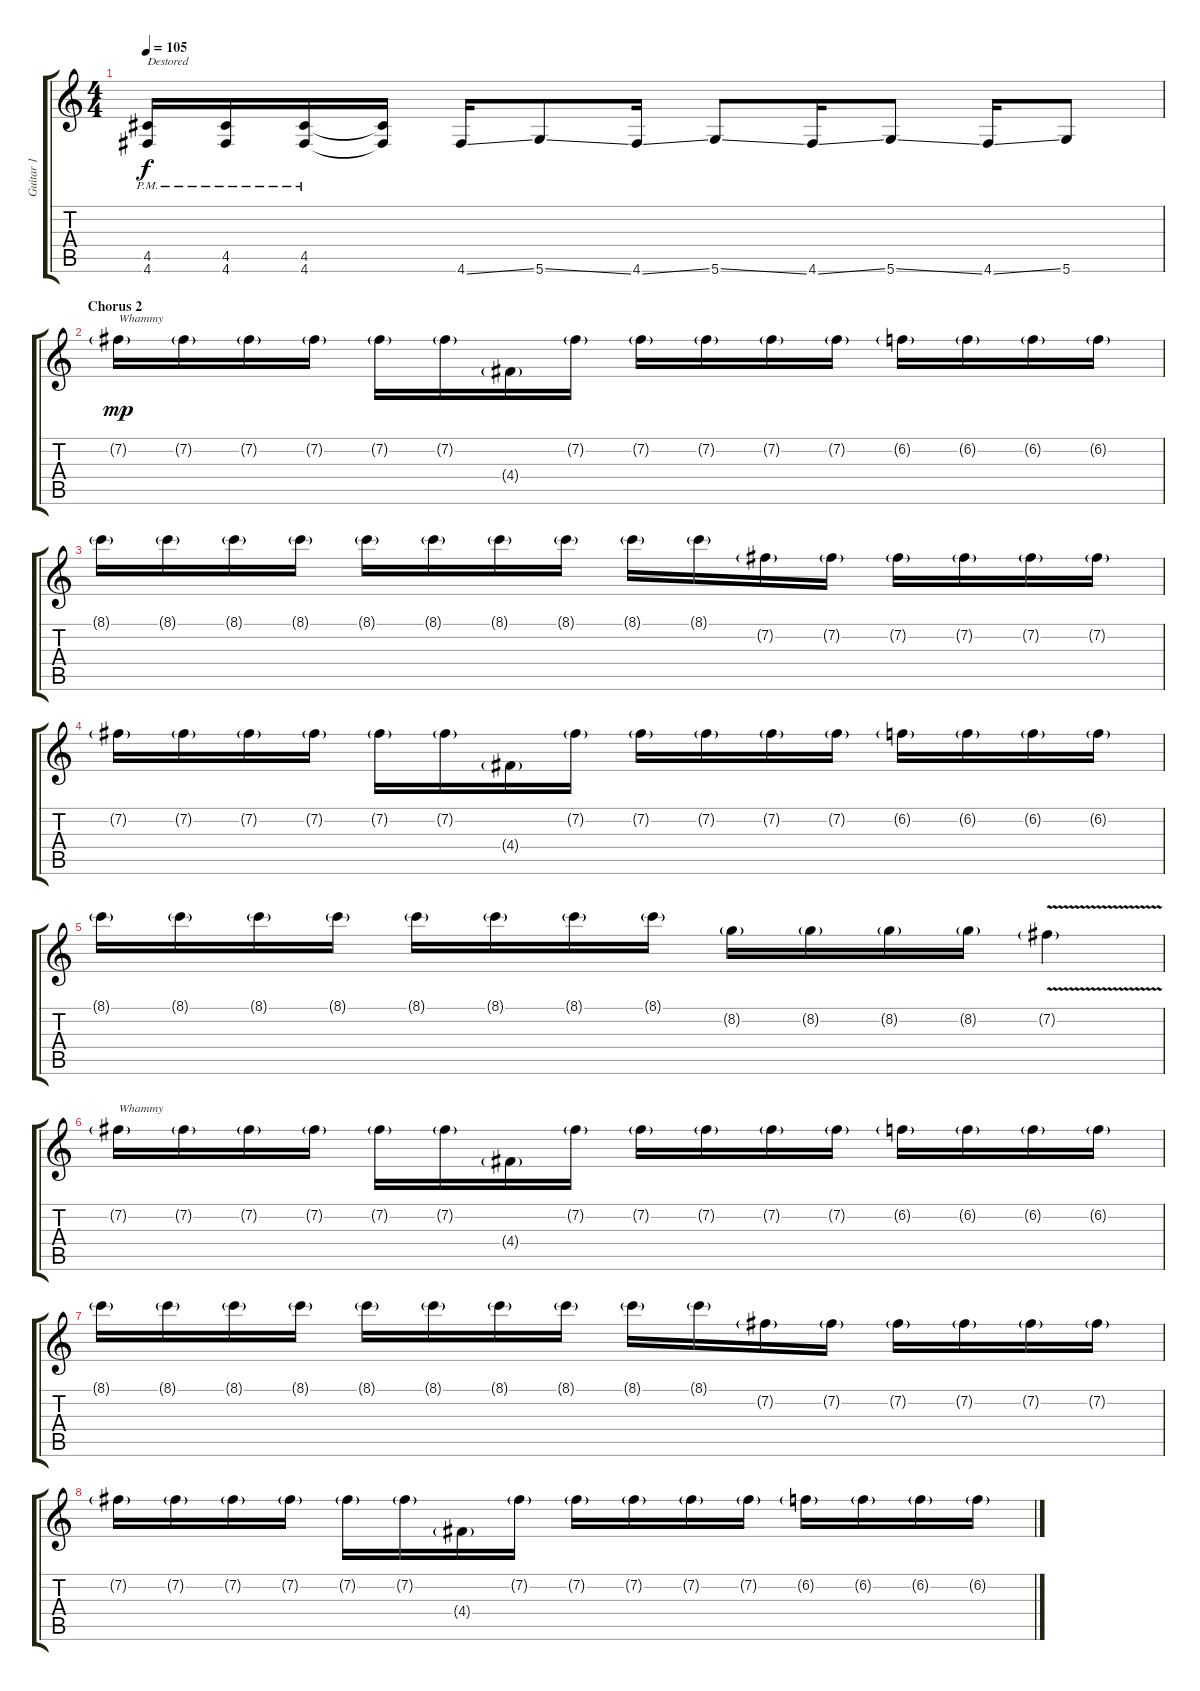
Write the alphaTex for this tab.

\track ("Guitar 1" "Guitar 1") {instrument overdrivenguitar}
\staff {score tabs}
\tuning (E4 B3 G3 D3 A2 D2) {hide}
\ts (4 4)
\tempo 105
\clef g2
\ks c
(4.5{pm} 4.6{pm}).16{txt "Destored" dy f} (4.5{pm} 4.6{pm}).16 (4.5{pm} 4.6{pm}).16 (4.5{t} 4.6{t}).16 4.6{ss}.16 5.6{ss}.8 4.6{ss}.16 5.6{ss}.8 4.6{ss}.16 5.6{ss}.8 4.6{ss}.16 5.6.8 |
\section ("" "Chorus 2")
7.2{g}.16{txt "Whammy" dy mp} 7.2{g}.16 7.2{g}.16 7.2{g}.16 7.2{g}.16 7.2{g}.16 4.4{g}.16 7.2{g}.16 7.2{g}.16 7.2{g}.16 7.2{g}.16 7.2{g}.16 6.2{g}.16 6.2{g}.16 6.2{g}.16 6.2{g}.16 |
8.1{g}.16 8.1{g}.16 8.1{g}.16 8.1{g}.16 8.1{g}.16 8.1{g}.16 8.1{g}.16 8.1{g}.16 8.1{g}.16 8.1{g}.16 7.2{g}.16 7.2{g}.16 7.2{g}.16 7.2{g}.16 7.2{g}.16 7.2{g}.16 |
7.2{g}.16 7.2{g}.16 7.2{g}.16 7.2{g}.16 7.2{g}.16 7.2{g}.16 4.4{g}.16 7.2{g}.16 7.2{g}.16 7.2{g}.16 7.2{g}.16 7.2{g}.16 6.2{g}.16 6.2{g}.16 6.2{g}.16 6.2{g}.16 |
8.1{g}.16 8.1{g}.16 8.1{g}.16 8.1{g}.16 8.1{g}.16 8.1{g}.16 8.1{g}.16 8.1{g}.16 8.2{g}.16 8.2{g}.16 8.2{g}.16 8.2{g}.16 7.2{v g}.4 |
7.2{g}.16{txt "Whammy"} 7.2{g}.16 7.2{g}.16 7.2{g}.16 7.2{g}.16 7.2{g}.16 4.4{g}.16 7.2{g}.16 7.2{g}.16 7.2{g}.16 7.2{g}.16 7.2{g}.16 6.2{g}.16 6.2{g}.16 6.2{g}.16 6.2{g}.16 |
8.1{g}.16 8.1{g}.16 8.1{g}.16 8.1{g}.16 8.1{g}.16 8.1{g}.16 8.1{g}.16 8.1{g}.16 8.1{g}.16 8.1{g}.16 7.2{g}.16 7.2{g}.16 7.2{g}.16 7.2{g}.16 7.2{g}.16 7.2{g}.16 |
7.2{g}.16 7.2{g}.16 7.2{g}.16 7.2{g}.16 7.2{g}.16 7.2{g}.16 4.4{g}.16 7.2{g}.16 7.2{g}.16 7.2{g}.16 7.2{g}.16 7.2{g}.16 6.2{g}.16 6.2{g}.16 6.2{g}.16 6.2{g}.16
